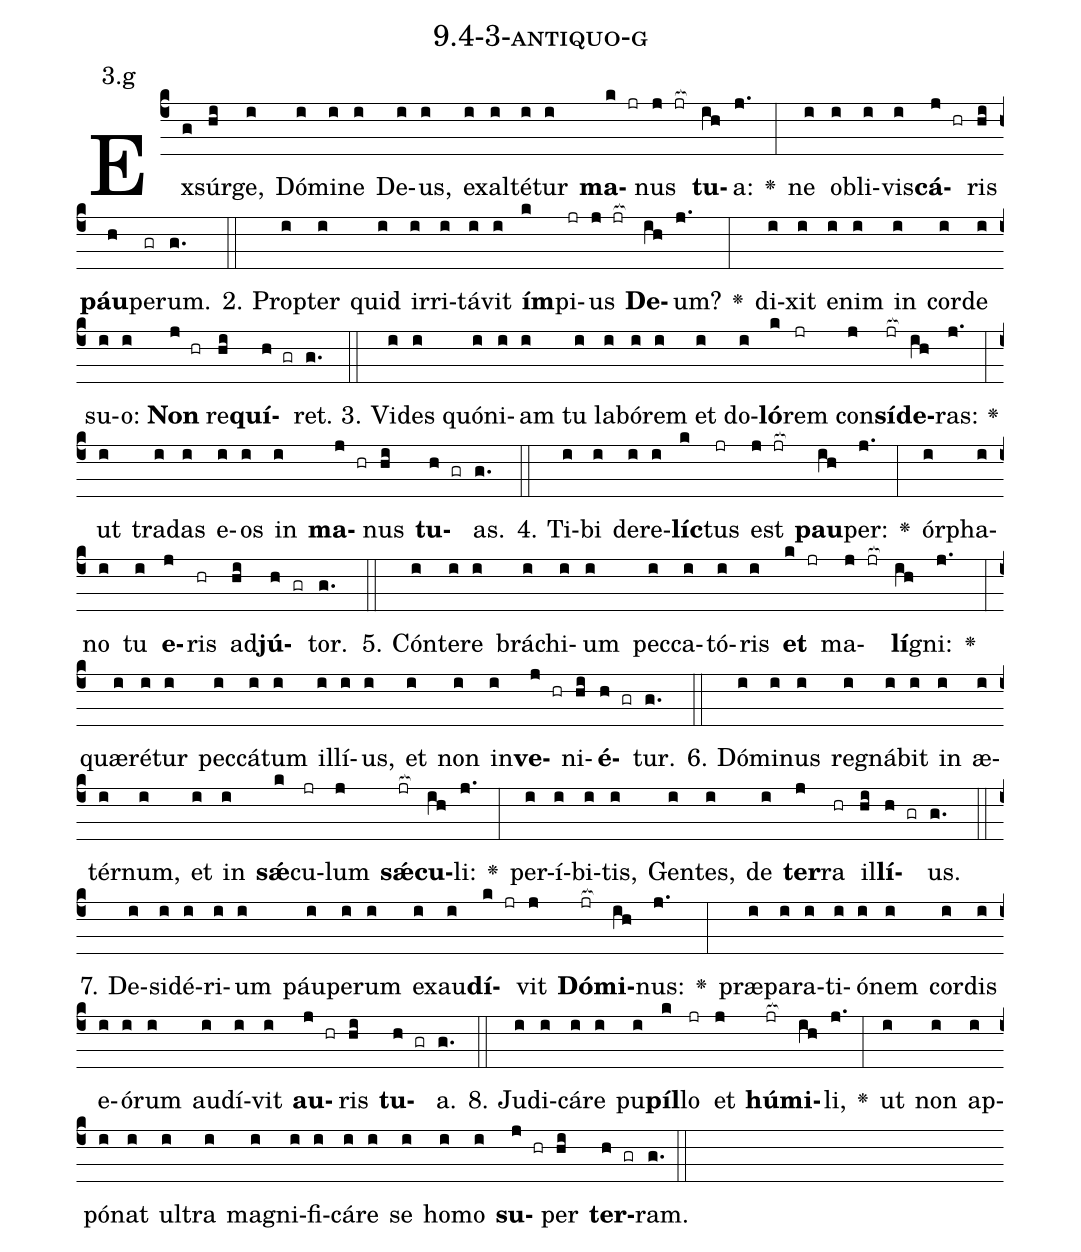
name: 9.4-3-antiquo-g;
annotation: 3.g;
%%
(c4)Ex(g)súr(hi)ge,(i) Dó(i)mi(i)ne(i) De(i)us,(i) ex(i)al(i)té(i)tur(i) <b>ma</b>(k jr)nus(j jr[ocb:1{]) <b>tu</b>(ih[ocb:0}])a:(j.) <v>\greheightstar</v>(:) ne(i) ob(i)li(i)vis(i)<b>cá</b>(j hr)ris(hi) <b>páu</b>(h)pe(gr)rum.(g.) (::)
2. Prop(i)ter(i) quid(i) ir(i)ri(i)tá(i)vit(i) <b>ím</b>(k)pi(jr)us(j jr[ocb:1{]) <b>De</b>(ih[ocb:0}])um?(j.) <v>\greheightstar</v>(:) di(i)xit(i) e(i)nim(i) in(i) cor(i)de(i) su(i)o:(i) <b>Non</b>(j hr) re(hi)<b>quí</b>(h gr)ret.(g.) (::)
3. Vi(i)des(i) quón(i)i(i)am(i) tu(i) la(i)bó(i)rem(i) et(i) do(i)<b>ló</b>(k)rem(jr) con(j)<b>sí</b>(jr[ocb:1{])<b>de</b>(ih[ocb:0}])ras:(j.) <v>\greheightstar</v>(:) ut(i) tra(i)das(i) e(i)os(i) in(i) <b>ma</b>(j hr)nus(hi) <b>tu</b>(h gr)as.(g.) (::)
4. Ti(i)bi(i) de(i)re(i)<b>líc</b>(k)tus(jr) est(j jr[ocb:1{]) <b>pau</b>(ih[ocb:0}])per:(j.) <v>\greheightstar</v>(:) ór(i)pha(i)no(i) tu(i) <b>e</b>(j)ris(hr) ad(hi)<b>jú</b>(h gr)tor.(g.) (::)
5. Cón(i)te(i)re(i) brá(i)chi(i)um(i) pec(i)ca(i)tó(i)ris(i) <b>et</b>(k jr) ma(j jr[ocb:1{])<b>lí</b>(ih[ocb:0}])gni:(j.) <v>\greheightstar</v>(:) quæ(i)ré(i)tur(i) pec(i)cá(i)tum(i) il(i)lí(i)us,(i) et(i) non(i) in(i)<b>ve</b>(j hr)ni(hi)<b>é</b>(h gr)tur.(g.) (::)
6. Dó(i)mi(i)nus(i) re(i)gná(i)bit(i) in(i) æ(i)tér(i)num,(i) et(i) in(i) <b>sǽ</b>(k)cu(jr)lum(j) <b>sǽ</b>(jr[ocb:1{])<b>cu</b>(ih[ocb:0}])li:(j.) <v>\greheightstar</v>(:) per(i)í(i)bi(i)tis,(i) Gen(i)tes,(i) de(i) <b>ter</b>(j)ra(hr) il(hi)<b>lí</b>(h gr)us.(g.) (::)
7. De(i)si(i)dé(i)ri(i)um(i) páu(i)pe(i)rum(i) ex(i)au(i)<b>dí</b>(k jr)vit(j) <b>Dó</b>(jr[ocb:1{])<b>mi</b>(ih[ocb:0}])nus:(j.) <v>\greheightstar</v>(:) præ(i)pa(i)ra(i)ti(i)ó(i)nem(i) cor(i)dis(i) e(i)ó(i)rum(i) au(i)dí(i)vit(i) <b>au</b>(j hr)ris(hi) <b>tu</b>(h gr)a.(g.) (::)
8. Ju(i)di(i)cá(i)re(i) pu(i)<b>píl</b>(k)lo(jr) et(j) <b>hú</b>(jr[ocb:1{])<b>mi</b>(ih[ocb:0}])li,(j.) <v>\greheightstar</v>(:) ut(i) non(i) ap(i)pó(i)nat(i) ul(i)tra(i) ma(i)gni(i)fi(i)cá(i)re(i) se(i) ho(i)mo(i) <b>su</b>(j hr)per(hi) <b>ter</b>(h gr)ram.(g.) (::)
